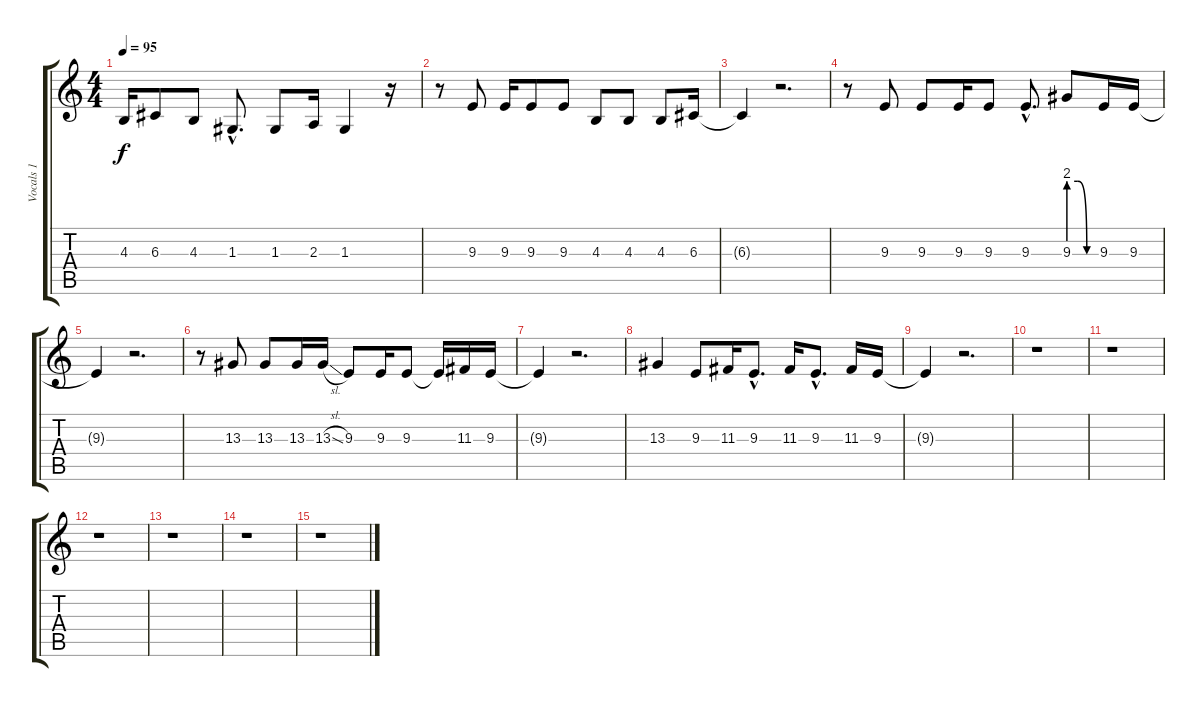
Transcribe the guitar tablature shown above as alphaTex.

\track ("Vocals 1" "Vocals 1") {instrument lead6voice}
\staff {score tabs}
\tuning (E4 B3 G3 D3 A2 E2) {hide}
\ts (4 4)
\tempo 95
\clef g2
\ks c
4.3.16{dy f} 6.3.8 4.3.8 1.3{hac}.8{d} 1.3.8 2.3.16 1.3.4 r.16 |
r.8 9.3.8 9.3.16 9.3.8 9.3.8 4.3.8 4.3.8 4.3.8 6.3.16 |
6.3{t}.4 r.2{d} |
r.8 9.3.8 9.3.8 9.3.16 9.3.8 9.3{hac}.8{d} 9.3{be (custom 0 8 20 8 40 0 60 0)}.8 9.3.16 9.3.16 |
9.3{t}.4 r.2{d} |
r.8 13.3.8 13.3.8 13.3.16 13.3{sl}.16 9.3.8 9.3.16 9.3.8 9.3{t}.16 11.3.16 9.3.16 |
9.3{t}.4 r.2{d} |
13.3.4 9.3.8 11.3.16 9.3{hac}.8{d} 11.3.16 9.3{hac}.8{d} 11.3.16 9.3.16 |
9.3{t}.4 r.2{d} |
r.1 |
r.1 |
r.1 |
r.1 |
r.1 |
r.1
